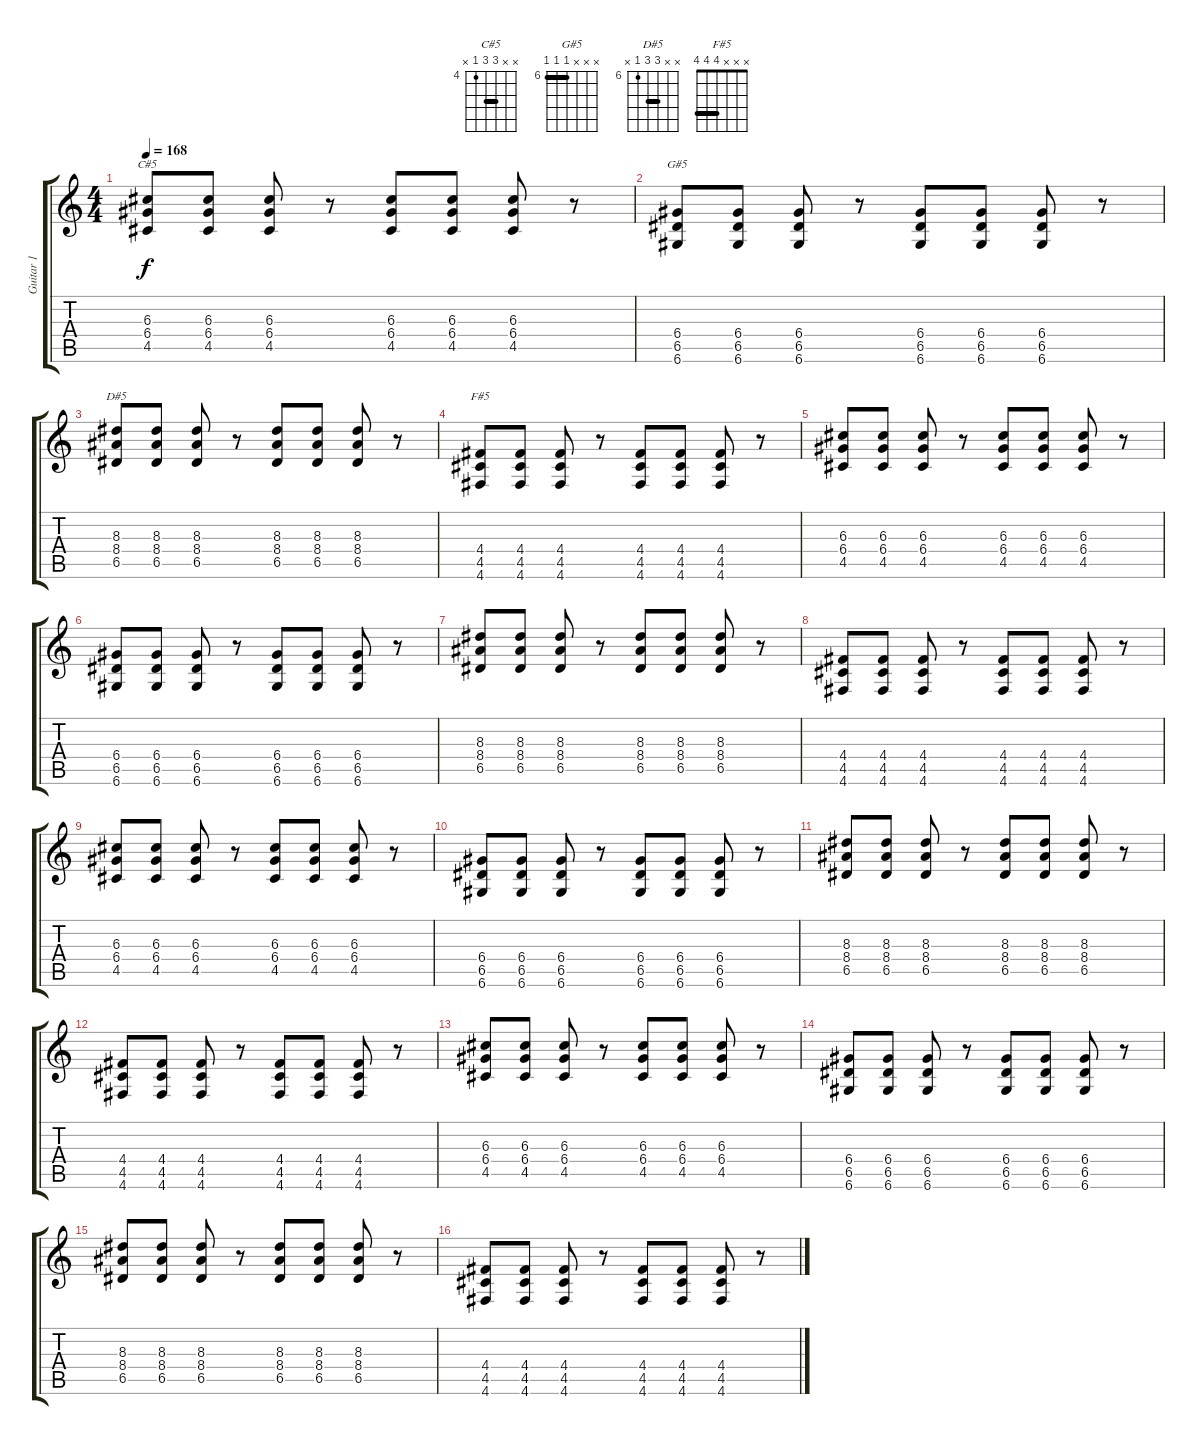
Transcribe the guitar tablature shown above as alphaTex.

\track ("Guitar 1" "Guitar 1") {instrument distortionguitar}
\staff {score tabs}
\tuning (E4 B3 G3 D3 A2 D2) {hide}
\chord ("C#5" x x 6 6 4 x) {firstfret 4 barre 6}
\chord ("G#5" x x x 6 6 6) {firstfret 6 barre 6}
\chord ("D#5" x x 8 8 6 x) {firstfret 6 barre 8}
\chord ("F#5" x x x 4 4 4) {barre 4}
\ts (4 4)
\tempo 168
\clef g2
\ks c
(6.3 6.4 4.5).8{ch "C#5" dy f instrument distortionguitar} (6.3 6.4 4.5).8 (6.3 6.4 4.5).8 r.8 (6.3 6.4 4.5).8 (6.3 6.4 4.5).8 (6.3 6.4 4.5).8 r.8 |
(6.4 6.5 6.6).8{ch "G#5"} (6.4 6.5 6.6).8 (6.4 6.5 6.6).8 r.8 (6.4 6.5 6.6).8 (6.4 6.5 6.6).8 (6.4 6.5 6.6).8 r.8 |
(8.3 8.4 6.5).8{ch "D#5"} (8.3 8.4 6.5).8 (8.3 8.4 6.5).8 r.8 (8.3 8.4 6.5).8 (8.3 8.4 6.5).8 (8.3 8.4 6.5).8 r.8 |
(4.4 4.5 4.6).8{ch "F#5"} (4.4 4.5 4.6).8 (4.4 4.5 4.6).8 r.8 (4.4 4.5 4.6).8 (4.4 4.5 4.6).8 (4.4 4.5 4.6).8 r.8 |
(6.3 6.4 4.5).8 (6.3 6.4 4.5).8 (6.3 6.4 4.5).8 r.8 (6.3 6.4 4.5).8 (6.3 6.4 4.5).8 (6.3 6.4 4.5).8 r.8 |
(6.4 6.5 6.6).8 (6.4 6.5 6.6).8 (6.4 6.5 6.6).8 r.8 (6.4 6.5 6.6).8 (6.4 6.5 6.6).8 (6.4 6.5 6.6).8 r.8 |
(8.3 8.4 6.5).8 (8.3 8.4 6.5).8 (8.3 8.4 6.5).8 r.8 (8.3 8.4 6.5).8 (8.3 8.4 6.5).8 (8.3 8.4 6.5).8 r.8 |
(4.4 4.5 4.6).8 (4.4 4.5 4.6).8 (4.4 4.5 4.6).8 r.8 (4.4 4.5 4.6).8 (4.4 4.5 4.6).8 (4.4 4.5 4.6).8 r.8 |
(6.3 6.4 4.5).8 (6.3 6.4 4.5).8 (6.3 6.4 4.5).8 r.8 (6.3 6.4 4.5).8 (6.3 6.4 4.5).8 (6.3 6.4 4.5).8 r.8 |
(6.4 6.5 6.6).8 (6.4 6.5 6.6).8 (6.4 6.5 6.6).8 r.8 (6.4 6.5 6.6).8 (6.4 6.5 6.6).8 (6.4 6.5 6.6).8 r.8 |
(8.3 8.4 6.5).8 (8.3 8.4 6.5).8 (8.3 8.4 6.5).8 r.8 (8.3 8.4 6.5).8 (8.3 8.4 6.5).8 (8.3 8.4 6.5).8 r.8 |
(4.4 4.5 4.6).8 (4.4 4.5 4.6).8 (4.4 4.5 4.6).8 r.8 (4.4 4.5 4.6).8 (4.4 4.5 4.6).8 (4.4 4.5 4.6).8 r.8 |
(6.3 6.4 4.5).8 (6.3 6.4 4.5).8 (6.3 6.4 4.5).8 r.8 (6.3 6.4 4.5).8 (6.3 6.4 4.5).8 (6.3 6.4 4.5).8 r.8 |
(6.4 6.5 6.6).8 (6.4 6.5 6.6).8 (6.4 6.5 6.6).8 r.8 (6.4 6.5 6.6).8 (6.4 6.5 6.6).8 (6.4 6.5 6.6).8 r.8 |
(8.3 8.4 6.5).8 (8.3 8.4 6.5).8 (8.3 8.4 6.5).8 r.8 (8.3 8.4 6.5).8 (8.3 8.4 6.5).8 (8.3 8.4 6.5).8 r.8 |
(4.4 4.5 4.6).8 (4.4 4.5 4.6).8 (4.4 4.5 4.6).8 r.8 (4.4 4.5 4.6).8 (4.4 4.5 4.6).8 (4.4 4.5 4.6).8 r.8
